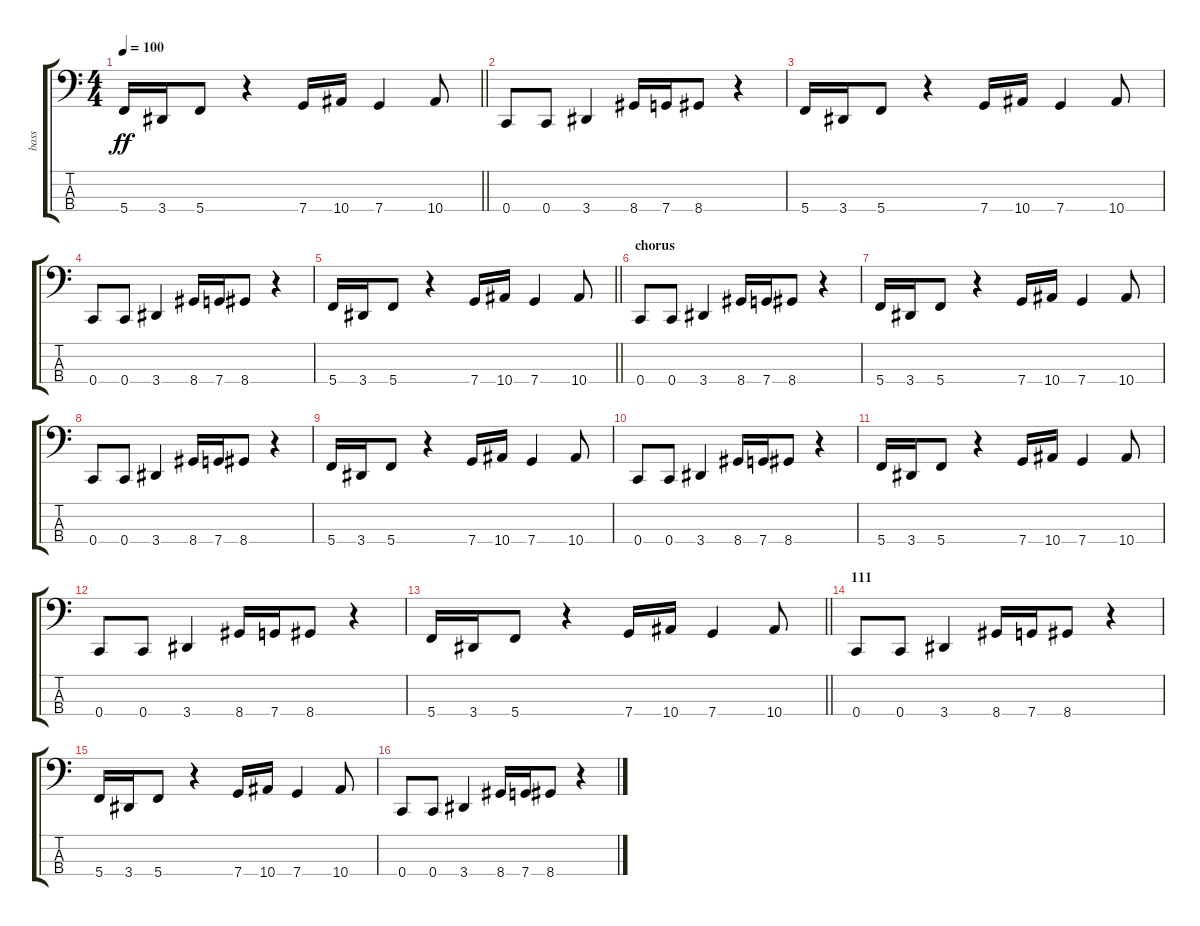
\track ("bass" "bass") {instrument electricbassfinger}
\staff {score tabs}
\tuning (F2 C2 G1 C1) {hide}
\ts (4 4)
\tempo 100
\clef f4
\barLineRight lightlight
\ks c
5.4.16{dy ff} 3.4.16 5.4.8 r.4 7.4.16 10.4.16 7.4.4 10.4.8 |
0.4.8 0.4.8 3.4.4 8.4.16 7.4.16 8.4.8 r.4 |
5.4.16 3.4.16 5.4.8 r.4 7.4.16 10.4.16 7.4.4 10.4.8 |
0.4.8 0.4.8 3.4.4 8.4.16 7.4.16 8.4.8 r.4 |
\barLineRight lightlight
5.4.16 3.4.16 5.4.8 r.4 7.4.16 10.4.16 7.4.4 10.4.8 |
\section ("" "chorus")
0.4.8 0.4.8 3.4.4 8.4.16 7.4.16 8.4.8 r.4 |
5.4.16 3.4.16 5.4.8 r.4 7.4.16 10.4.16 7.4.4 10.4.8 |
0.4.8 0.4.8 3.4.4 8.4.16 7.4.16 8.4.8 r.4 |
5.4.16 3.4.16 5.4.8 r.4 7.4.16 10.4.16 7.4.4 10.4.8 |
0.4.8 0.4.8 3.4.4 8.4.16 7.4.16 8.4.8 r.4 |
5.4.16 3.4.16 5.4.8 r.4 7.4.16 10.4.16 7.4.4 10.4.8 |
0.4.8 0.4.8 3.4.4 8.4.16 7.4.16 8.4.8 r.4 |
\barLineRight lightlight
5.4.16 3.4.16 5.4.8 r.4 7.4.16 10.4.16 7.4.4 10.4.8 |
\section ("" "111")
0.4.8 0.4.8 3.4.4 8.4.16 7.4.16 8.4.8 r.4 |
5.4.16 3.4.16 5.4.8 r.4 7.4.16 10.4.16 7.4.4 10.4.8 |
0.4.8 0.4.8 3.4.4 8.4.16 7.4.16 8.4.8 r.4
